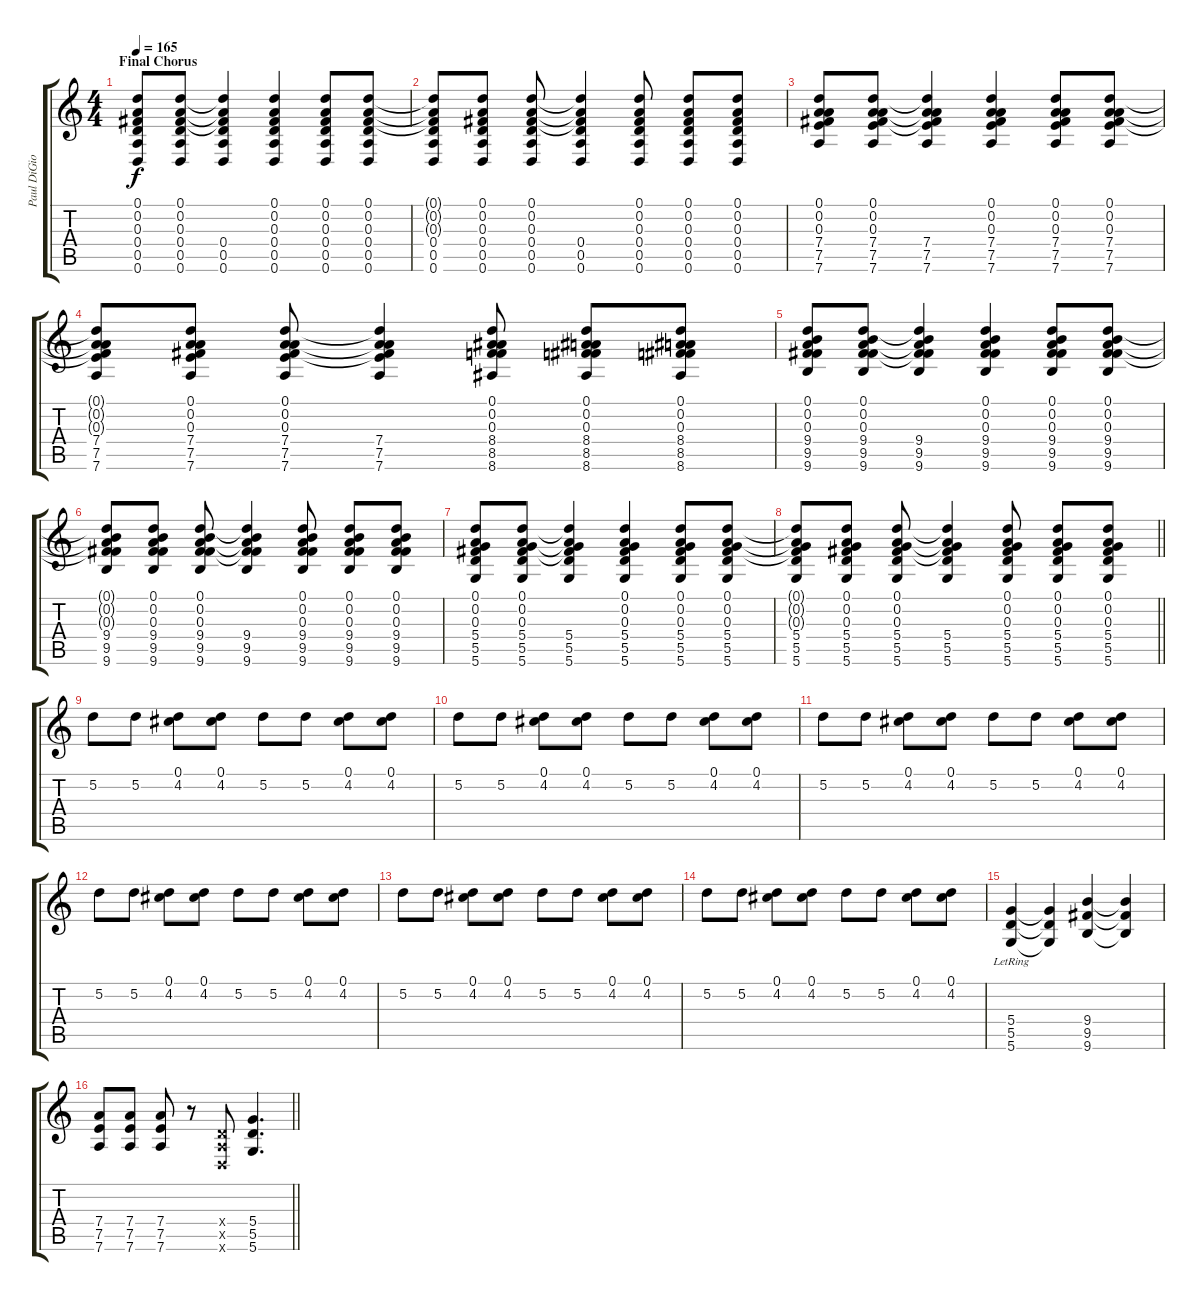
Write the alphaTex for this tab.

\track ("Paul DiGiovanni (Lead Guitar)" "Paul DiGio") {instrument overdrivenguitar}
\staff {score tabs}
\tuning (D4 A3 Gb3 D3 A2 D2) {hide}
\ts (4 4)
\section ("" "Final Chorus")
\tempo 165
\clef g2
\ks c
(0.1 0.2 0.3 0.4 0.5 0.6).8{dy f} (0.1 0.2 0.3 0.4 0.5 0.6).8 (0.1{t} 0.2{t} 0.3{t} 0.4 0.5 0.6).4 (0.1 0.2 0.3 0.4 0.5 0.6).4 (0.1 0.2 0.3 0.4 0.5 0.6).8 (0.1 0.2 0.3 0.4 0.5 0.6).8 |
(0.1{t} 0.2{t} 0.3{t} 0.4 0.5 0.6).8 (0.1 0.2 0.3 0.4 0.5 0.6).8 (0.1 0.2 0.3 0.4 0.5 0.6).8 (0.1{t} 0.2{t} 0.3{t} 0.4 0.5 0.6).4 (0.1 0.2 0.3 0.4 0.5 0.6).8 (0.1 0.2 0.3 0.4 0.5 0.6).8 (0.1 0.2 0.3 0.4 0.5 0.6).8 |
(0.1 0.2 0.3 7.4 7.5 7.6).8 (0.1 0.2 0.3 7.4 7.5 7.6).8 (0.1{t} 0.2{t} 0.3{t} 7.4 7.5 7.6).4 (0.1 0.2 0.3 7.4 7.5 7.6).4 (0.1 0.2 0.3 7.4 7.5 7.6).8 (0.1 0.2 0.3 7.4 7.5 7.6).8 |
(0.1{t} 0.2{t} 0.3{t} 7.4 7.5 7.6).8 (0.1 0.2 0.3 7.4 7.5 7.6).8 (0.1 0.2 0.3 7.4 7.5 7.6).8 (0.1{t} 0.2{t} 0.3{t} 7.4 7.5 7.6).4 (0.1 0.2 0.3 8.4 8.5 8.6).8 (0.1 0.2 0.3 8.4 8.5 8.6).8 (0.1 0.2 0.3 8.4 8.5 8.6).8 |
(0.1 0.2 0.3 9.4 9.5 9.6).8 (0.1 0.2 0.3 9.4 9.5 9.6).8 (0.1{t} 0.2{t} 0.3{t} 9.4 9.5 9.6).4 (0.1 0.2 0.3 9.4 9.5 9.6).4 (0.1 0.2 0.3 9.4 9.5 9.6).8 (0.1 0.2 0.3 9.4 9.5 9.6).8 |
(0.1{t} 0.2{t} 0.3{t} 9.4 9.5 9.6).8 (0.1 0.2 0.3 9.4 9.5 9.6).8 (0.1 0.2 0.3 9.4 9.5 9.6).8 (0.1{t} 0.2{t} 0.3{t} 9.4 9.5 9.6).4 (0.1 0.2 0.3 9.4 9.5 9.6).8 (0.1 0.2 0.3 9.4 9.5 9.6).8 (0.1 0.2 0.3 9.4 9.5 9.6).8 |
(0.1 0.2 0.3 5.4 5.5 5.6).8 (0.1 0.2 0.3 5.4 5.5 5.6).8 (0.1{t} 0.2{t} 0.3{t} 5.4 5.5 5.6).4 (0.1 0.2 0.3 5.4 5.5 5.6).4 (0.1 0.2 0.3 5.4 5.5 5.6).8 (0.1 0.2 0.3 5.4 5.5 5.6).8 |
\barLineRight lightlight
(0.1{t} 0.2{t} 0.3{t} 5.4 5.5 5.6).8 (0.1 0.2 0.3 5.4 5.5 5.6).8 (0.1 0.2 0.3 5.4 5.5 5.6).8 (0.1{t} 0.2{t} 0.3{t} 5.4 5.5 5.6).4 (0.1 0.2 0.3 5.4 5.5 5.6).8 (0.1 0.2 0.3 5.4 5.5 5.6).8 (0.1 0.2 0.3 5.4 5.5 5.6).8 |
5.2.8 5.2.8 (0.1 4.2).8 (0.1 4.2).8 5.2.8 5.2.8 (0.1 4.2).8 (0.1 4.2).8 |
5.2.8 5.2.8 (0.1 4.2).8 (0.1 4.2).8 5.2.8 5.2.8 (0.1 4.2).8 (0.1 4.2).8 |
5.2.8 5.2.8 (0.1 4.2).8 (0.1 4.2).8 5.2.8 5.2.8 (0.1 4.2).8 (0.1 4.2).8 |
5.2.8 5.2.8 (0.1 4.2).8 (0.1 4.2).8 5.2.8 5.2.8 (0.1 4.2).8 (0.1 4.2).8 |
5.2.8 5.2.8 (0.1 4.2).8 (0.1 4.2).8 5.2.8 5.2.8 (0.1 4.2).8 (0.1 4.2).8 |
5.2.8 5.2.8 (0.1 4.2).8 (0.1 4.2).8 5.2.8 5.2.8 (0.1 4.2).8 (0.1 4.2).8 |
(5.4{lr} 5.5{lr} 5.6{lr}).4 (5.4{t} 5.5{t} 5.6{t}).4 (9.4 9.5 9.6).4 (9.4{t} 9.5{t} 9.6{t}).4 |
\barLineRight lightlight
(7.4 7.5 7.6).8 (7.4 7.5 7.6).8 (7.4 7.5 7.6).8 r.8 (0.4{x} 0.5{x} 0.6{x}).8 (5.4 5.5 5.6).4{d}
